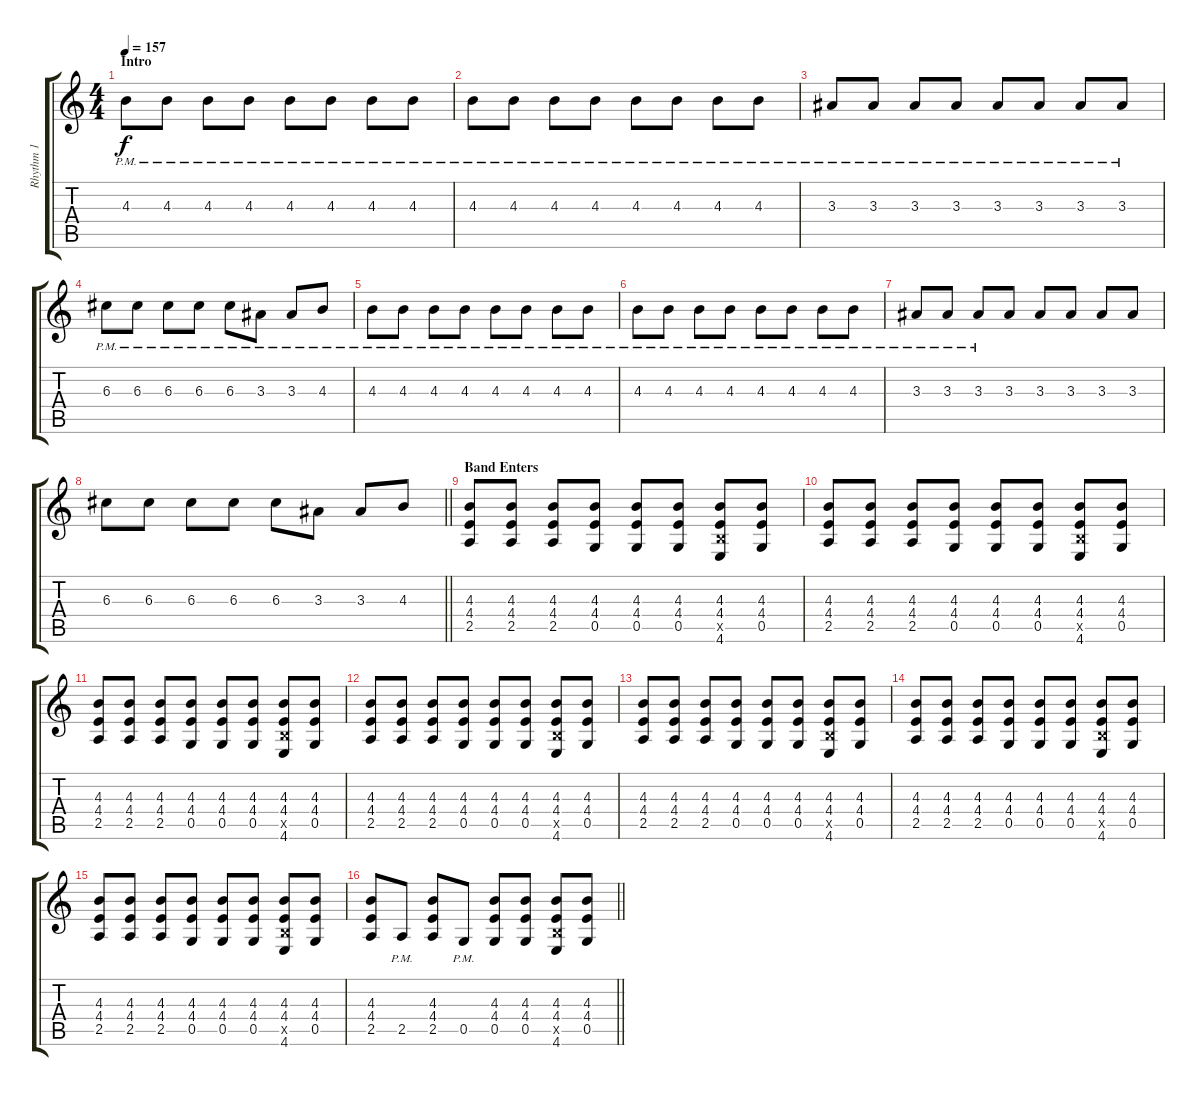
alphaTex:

\track ("Rhythm 1" "Rhythm 1") {instrument distortionguitar}
\staff {score tabs}
\tuning (E4 C4 G3 C3 G2 C2) {hide}
\ts (4 4)
\section ("" "Intro")
\tempo 157
\clef g2
\ks c
4.3{pm}.8{dy f instrument distortionguitar} 4.3{pm}.8 4.3{pm}.8 4.3{pm}.8 4.3{pm}.8 4.3{pm}.8 4.3{pm}.8 4.3{pm}.8 |
4.3{pm}.8 4.3{pm}.8 4.3{pm}.8 4.3{pm}.8 4.3{pm}.8 4.3{pm}.8 4.3{pm}.8 4.3{pm}.8 |
3.3{pm}.8 3.3{pm}.8 3.3{pm}.8 3.3{pm}.8 3.3{pm}.8 3.3{pm}.8 3.3{pm}.8 3.3{pm}.8 |
6.3{pm}.8 6.3{pm}.8 6.3{pm}.8 6.3{pm}.8 6.3{pm}.8 3.3{pm}.8 3.3{pm}.8 4.3{pm}.8 |
4.3{pm}.8 4.3{pm}.8 4.3{pm}.8 4.3{pm}.8 4.3{pm}.8 4.3{pm}.8 4.3{pm}.8 4.3{pm}.8 |
4.3{pm}.8 4.3{pm}.8 4.3{pm}.8 4.3{pm}.8 4.3{pm}.8 4.3{pm}.8 4.3{pm}.8 4.3{pm}.8 |
3.3{pm}.8 3.3{pm}.8 3.3{pm}.8 3.3.8 3.3.8 3.3.8 3.3.8 3.3.8 |
\barLineRight lightlight
6.3.8 6.3.8 6.3.8 6.3.8 6.3.8 3.3.8 3.3.8 4.3.8 |
\section ("" "Band Enters")
(4.3 4.4 2.5).8 (4.3 4.4 2.5).8 (4.3 4.4 2.5).8 (4.3 4.4 0.5).8 (4.3 4.4 0.5).8 (4.3 4.4 0.5).8 (4.3 4.4 4.5{x} 4.6).8 (4.3 4.4 0.5).8 |
(4.3 4.4 2.5).8 (4.3 4.4 2.5).8 (4.3 4.4 2.5).8 (4.3 4.4 0.5).8 (4.3 4.4 0.5).8 (4.3 4.4 0.5).8 (4.3 4.4 4.5{x} 4.6).8 (4.3 4.4 0.5).8 |
(4.3 4.4 2.5).8 (4.3 4.4 2.5).8 (4.3 4.4 2.5).8 (4.3 4.4 0.5).8 (4.3 4.4 0.5).8 (4.3 4.4 0.5).8 (4.3 4.4 4.5{x} 4.6).8 (4.3 4.4 0.5).8 |
(4.3 4.4 2.5).8 (4.3 4.4 2.5).8 (4.3 4.4 2.5).8 (4.3 4.4 0.5).8 (4.3 4.4 0.5).8 (4.3 4.4 0.5).8 (4.3 4.4 4.5{x} 4.6).8 (4.3 4.4 0.5).8 |
(4.3 4.4 2.5).8 (4.3 4.4 2.5).8 (4.3 4.4 2.5).8 (4.3 4.4 0.5).8 (4.3 4.4 0.5).8 (4.3 4.4 0.5).8 (4.3 4.4 4.5{x} 4.6).8 (4.3 4.4 0.5).8 |
(4.3 4.4 2.5).8 (4.3 4.4 2.5).8 (4.3 4.4 2.5).8 (4.3 4.4 0.5).8 (4.3 4.4 0.5).8 (4.3 4.4 0.5).8 (4.3 4.4 4.5{x} 4.6).8 (4.3 4.4 0.5).8 |
(4.3 4.4 2.5).8 (4.3 4.4 2.5).8 (4.3 4.4 2.5).8 (4.3 4.4 0.5).8 (4.3 4.4 0.5).8 (4.3 4.4 0.5).8 (4.3 4.4 4.5{x} 4.6).8 (4.3 4.4 0.5).8 |
\barLineRight lightlight
(4.3 4.4 2.5).8 2.5{pm}.8 (4.3 4.4 2.5).8 0.5{pm}.8 (4.3 4.4 0.5).8 (4.3 4.4 0.5).8 (4.3 4.4 4.5{x} 4.6).8 (4.3 4.4 0.5).8
